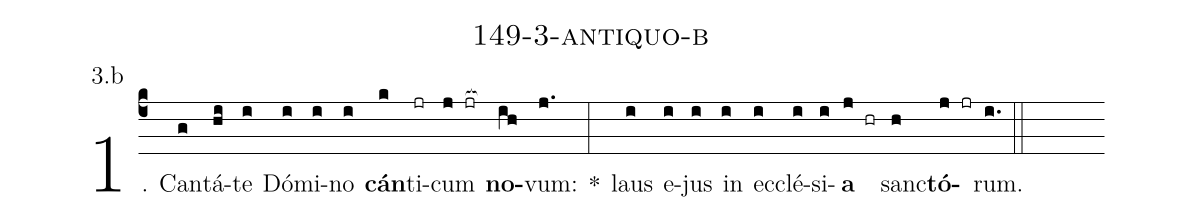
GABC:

name: 149-3-antiquo-b;
annotation: 3.b;
%%
(c4)1. Can(g)tá(hi)te(i) Dó(i)mi(i)no(i) <b>cán</b>(k)ti(jr)cum(j jr[ocb:1{]) <b>no</b>(ih[ocb:0}])vum:(j.) *(:) laus(i) e(i)jus(i) in(i) ec(i)clé(i)si(i)<b>a</b>(j hr) sanc(h)<b>tó</b>(j jr)rum.(i.) (::)
